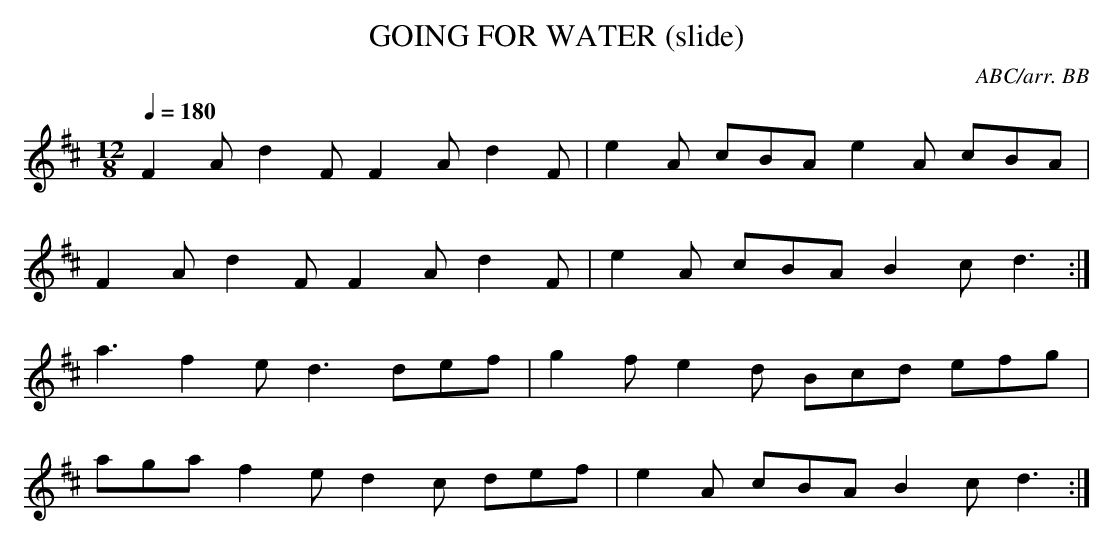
X:1
T:GOING FOR WATER (slide)
C:ABC/arr. BB
Q:1/4=180
L:1/8
M:12/8
K:D
F2A d2F F2A d2F | e2A cBA e2A cBA |
F2A d2F F2A d2F|e2A cBA B2c d3 :|
a3 f2e d3 def|g2f e2d Bcd efg|
aga f2e d2c def|e2A cBA B2c d3 :|
